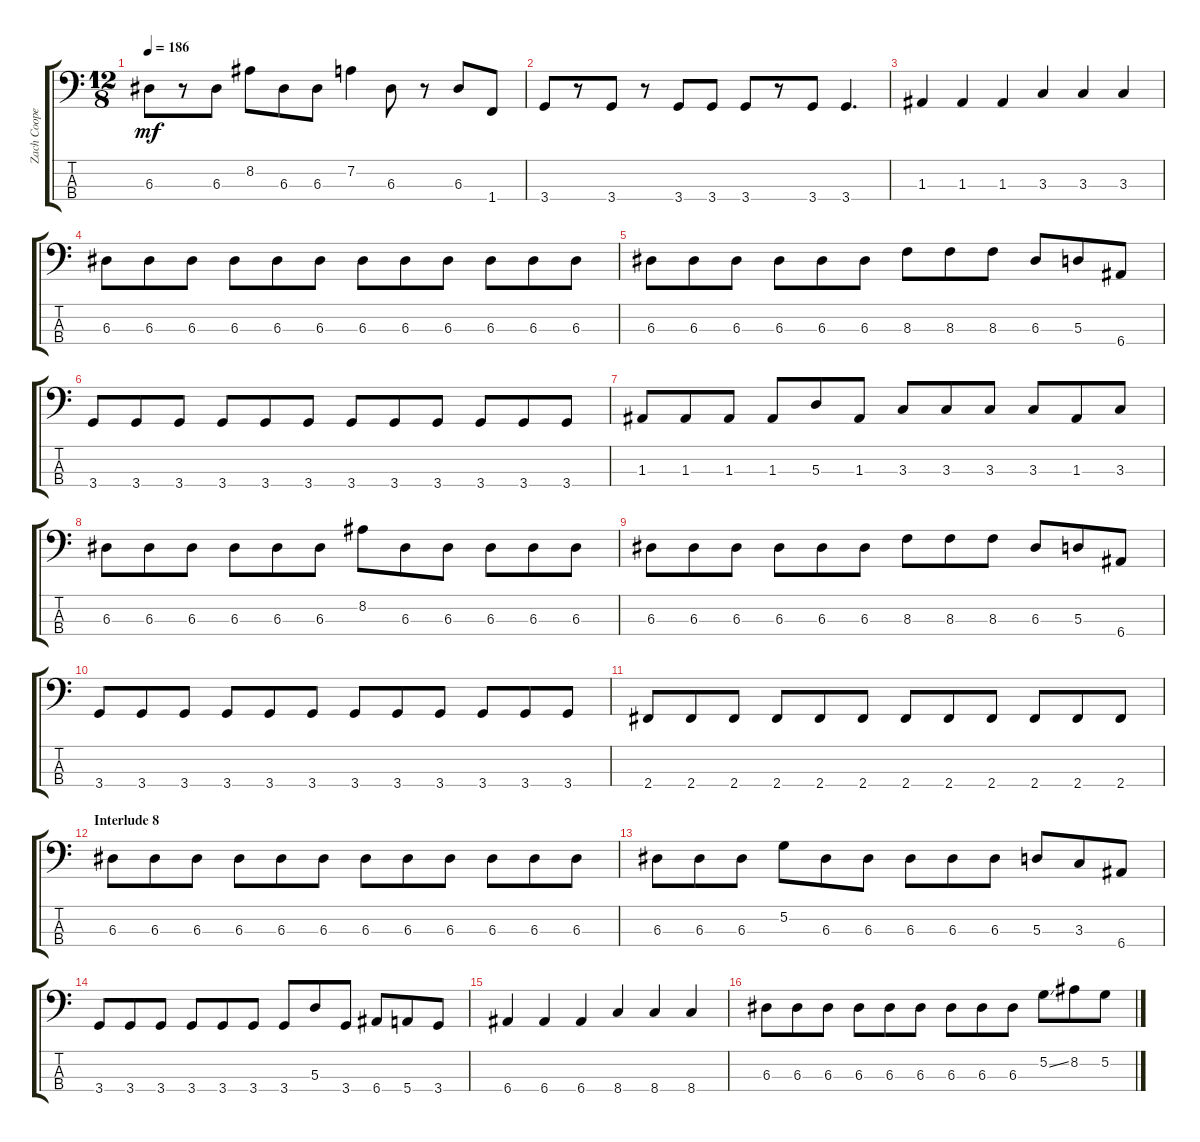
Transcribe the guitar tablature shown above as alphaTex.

\track ("Zach Cooper" "Zach Coope") {instrument electricbassfinger}
\staff {score tabs}
\tuning (G2 D2 A1 E1) {hide}
\ts (12 8)
\tempo 186
\clef f4
\ks c
6.3.8{dy mf} r.8 6.3.8 8.2.8 6.3.8 6.3.8 7.2.4 6.3.8 r.8 6.3.8 1.4.8 |
3.4.8 r.8 3.4.8 r.8 3.4.8 3.4.8 3.4.8 r.8 3.4.8 3.4.4{d} |
1.3.4 1.3.4 1.3.4 3.3.4 3.3.4 3.3.4 |
6.3.8 6.3.8 6.3.8 6.3.8 6.3.8 6.3.8 6.3.8 6.3.8 6.3.8 6.3.8 6.3.8 6.3.8 |
6.3.8 6.3.8 6.3.8 6.3.8 6.3.8 6.3.8 8.3.8 8.3.8 8.3.8 6.3.8 5.3.8 6.4.8 |
3.4.8 3.4.8 3.4.8 3.4.8 3.4.8 3.4.8 3.4.8 3.4.8 3.4.8 3.4.8 3.4.8 3.4.8 |
1.3.8 1.3.8 1.3.8 1.3.8 5.3.8 1.3.8 3.3.8 3.3.8 3.3.8 3.3.8 1.3.8 3.3.8 |
6.3.8 6.3.8 6.3.8 6.3.8 6.3.8 6.3.8 8.2.8 6.3.8 6.3.8 6.3.8 6.3.8 6.3.8 |
6.3.8 6.3.8 6.3.8 6.3.8 6.3.8 6.3.8 8.3.8 8.3.8 8.3.8 6.3.8 5.3.8 6.4.8 |
3.4.8 3.4.8 3.4.8 3.4.8 3.4.8 3.4.8 3.4.8 3.4.8 3.4.8 3.4.8 3.4.8 3.4.8 |
2.4.8 2.4.8 2.4.8 2.4.8 2.4.8 2.4.8 2.4.8 2.4.8 2.4.8 2.4.8 2.4.8 2.4.8 |
\section ("" "Interlude 8")
6.3.8 6.3.8 6.3.8 6.3.8 6.3.8 6.3.8 6.3.8 6.3.8 6.3.8 6.3.8 6.3.8 6.3.8 |
6.3.8 6.3.8 6.3.8 5.2.8 6.3.8 6.3.8 6.3.8 6.3.8 6.3.8 5.3.8 3.3.8 6.4.8 |
3.4.8 3.4.8 3.4.8 3.4.8 3.4.8 3.4.8 3.4.8 5.3.8 3.4.8 6.4.8 5.4.8 3.4.8 |
6.4.4 6.4.4 6.4.4 8.4.4 8.4.4 8.4.4 |
6.3.8 6.3.8 6.3.8 6.3.8 6.3.8 6.3.8 6.3.8 6.3.8 6.3.8 5.2{ss}.8 8.2.8 5.2.8
